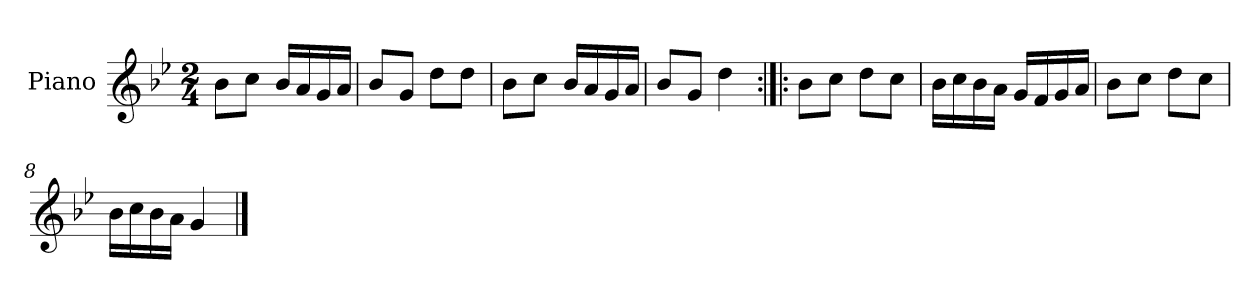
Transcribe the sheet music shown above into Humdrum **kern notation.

**kern
*part1
*staff1
*I"Piano
*I'Pno.
*clefG2
*k[b-e-]
*M2/4
=1
8b-\L
8cc\J
16b-/LL
16a/
16g/
16a/JJ
=2
8b-/L
8g/J
8dd\L
8dd\J
=3
8b-\L
8cc\J
16b-/LL
16a/
16g/
16a/JJ
=4
8b-/L
8g/J
4dd\
=5:|!|:
8b-\L
8cc\J
8dd\L
8cc\J
=6
16b-\LL
16cc\
16b-\
16a\JJ
16g/LL
16f/
16g/
16a/JJ
=7
8b-\L
8cc\J
8dd\L
8cc\J
!!LO:LB:g=z
=8
16b-\LL
16cc\
16b-\
16a\JJ
4g/
==
*-
